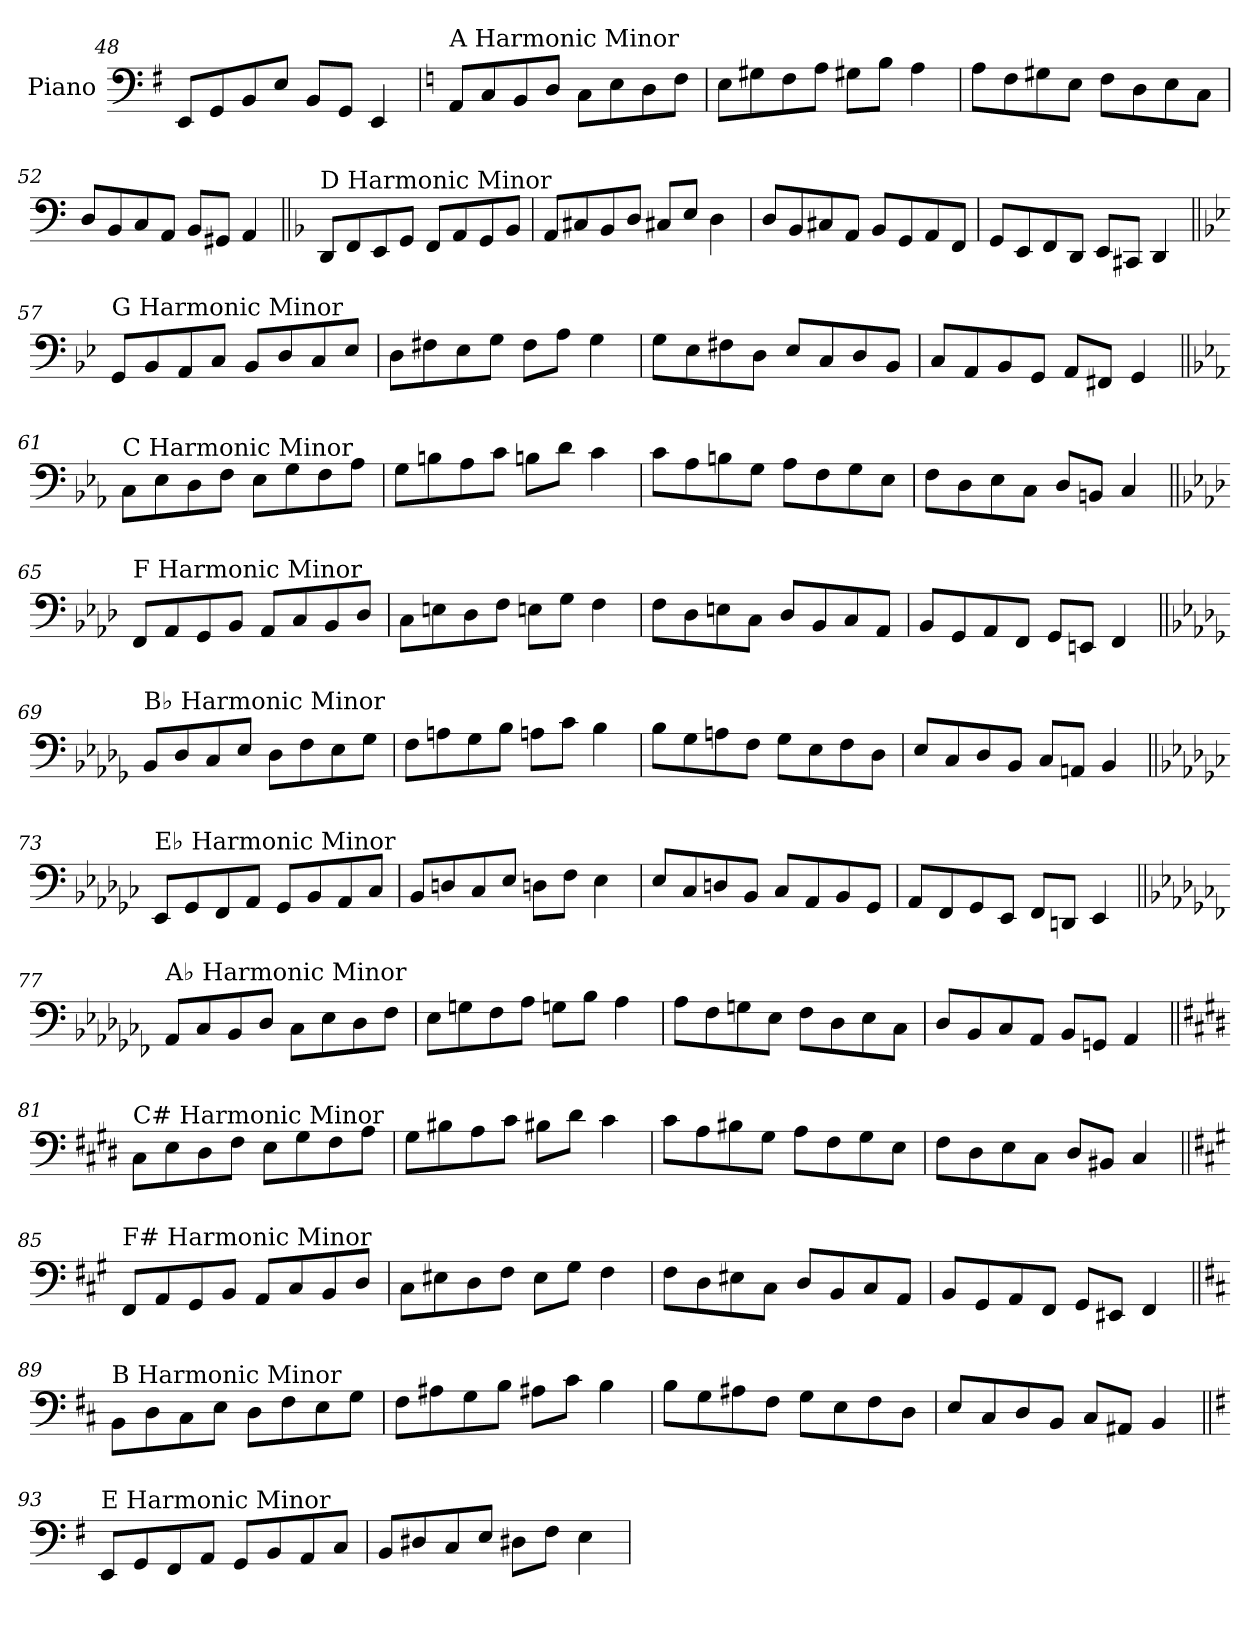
**kern
*part1
*staff1
*I"Piano
*I'Pno.
*clefF4
*k[f#]
=48
8EE/L
8GG/
8BB/
8E/J
8BB/L
8GG/J
4EE/
!!LO:PB:g=z
=49
*k[]
!LO:TX:a:t=A Harmonic Minor
8AA/L
8C/
8BB/
8D/J
8C\L
8E\
8D\
8F\J
=50
8E\L
8G#X\
8F\
8A\J
8G#X\L
8B\J
4A\
=51
8A\L
8F\
8G#X\
8E\J
8F\L
8D\
8E\
8C\J
=52
8D/L
8BB/
8C/
8AA/J
8BB/L
8GG#X/J
4AA/
!!LO:LB:g=z
=53||
*k[b-]
!LO:TX:a:t=D Harmonic Minor
8DD/L
8FF/
8EE/
8GG/J
8FF/L
8AA/
8GG/
8BB-/J
=54
8AA/L
8C#X/
8BB-/
8D/J
8C#X/L
8E/J
4D\
=55
8D/L
8BB-/
8C#X/
8AA/J
8BB-/L
8GG/
8AA/
8FF/J
=56
8GG/L
8EE/
8FF/
8DD/J
8EE/L
8CC#X/J
4DD/
!!LO:LB:g=z
=57||
*k[b-e-]
!LO:TX:a:t=G Harmonic Minor
8GG/L
8BB-/
8AA/
8C/J
8BB-/L
8D/
8C/
8E-/J
=58
8D\L
8F#X\
8E-\
8G\J
8F#\L
8A\J
4G\
=59
8G\L
8E-\
8F#X\
8D\J
8E-/L
8C/
8D/
8BB-/J
=60
8C/L
8AA/
8BB-/
8GG/J
8AA/L
8FF#X/J
4GG/
!!LO:LB:g=z
=61||
*k[b-e-a-]
!LO:TX:a:t=C Harmonic Minor
8C\L
8E-\
8D\
8F\J
8E-\L
8G\
8F\
8A-\J
=62
8G\L
8Bn\
8A-\
8c\J
8Bn\L
8d\J
4c\
=63
8c\L
8A-\
8Bn\
8G\J
8A-\L
8F\
8G\
8E-\J
=64
8F\L
8D\
8E-\
8C\J
8D/L
8BBn/J
4C/
!!LO:LB:g=z
=65||
*k[b-e-a-d-]
!LO:TX:a:t=F Harmonic Minor
8FF/L
8AA-/
8GG/
8BB-/J
8AA-/L
8C/
8BB-/
8D-/J
=66
8C\L
8En\
8D-\
8F\J
8En\L
8G\J
4F\
=67
8F\L
8D-\
8En\
8C\J
8D-/L
8BB-/
8C/
8AA-/J
=68
8BB-/L
8GG/
8AA-/
8FF/J
8GG/L
8EEn/J
4FF/
!!LO:LB:g=z
=69||
*k[b-e-a-d-g-]
!LO:TX:a:t=B♭ Harmonic Minor
8BB-/L
8D-/
8C/
8E-/J
8D-\L
8F\
8E-\
8G-\J
=70
8F\L
8An\
8G-\
8B-\J
8An\L
8c\J
4B-\
=71
8B-\L
8G-\
8An\
8F\J
8G-\L
8E-\
8F\
8D-\J
=72
8E-/L
8C/
8D-/
8BB-/J
8C/L
8AAn/J
4BB-/
!!LO:LB:g=z
=73||
*k[b-e-a-d-g-c-]
!LO:TX:a:t=E♭ Harmonic Minor
8EE-/L
8GG-/
8FF/
8AA-/J
8GG-/L
8BB-/
8AA-/
8C-/J
=74
8BB-/L
8Dn/
8C-/
8E-/J
8Dn\L
8F\J
4E-\
=75
8E-/L
8C-/
8Dn/
8BB-/J
8C-/L
8AA-/
8BB-/
8GG-/J
=76
8AA-/L
8FF/
8GG-/
8EE-/J
8FF/L
8DDn/J
4EE-/
!!LO:LB:g=z
=77||
*k[b-e-a-d-g-c-f-]
!LO:TX:a:t=A♭ Harmonic Minor
8AA-/L
8C-/
8BB-/
8D-/J
8C-\L
8E-\
8D-\
8F-\J
=78
8E-\L
8Gn\
8F-\
8A-\J
8Gn\L
8B-\J
4A-\
=79
8A-\L
8F-\
8Gn\
8E-\J
8F-\L
8D-\
8E-\
8C-\J
=80
8D-/L
8BB-/
8C-/
8AA-/J
8BB-/L
8GGn/J
4AA-/
!!LO:LB:g=z
=81||
*k[f#c#g#d#]
!LO:TX:a:t=C# Harmonic Minor
8C#\L
8E\
8D#\
8F#\J
8E\L
8G#\
8F#\
8A\J
=82
8G#\L
8B#X\
8A\
8c#\J
8B#X\L
8d#\J
4c#\
=83
8c#\L
8A\
8B#X\
8G#\J
8A\L
8F#\
8G#\
8E\J
=84
8F#\L
8D#\
8E\
8C#\J
8D#/L
8BB#X/J
4C#/
!!LO:LB:g=z
=85||
*k[f#c#g#]
!LO:TX:a:t=F# Harmonic Minor
8FF#/L
8AA/
8GG#/
8BB/J
8AA/L
8C#/
8BB/
8D/J
=86
8C#\L
8E#X\
8D\
8F#\J
8E#\L
8G#\J
4F#\
=87
8F#\L
8D\
8E#X\
8C#\J
8D/L
8BB/
8C#/
8AA/J
=88
8BB/L
8GG#/
8AA/
8FF#/J
8GG#/L
8EE#X/J
4FF#/
!!LO:LB:g=z
=89||
*k[f#c#]
!LO:TX:a:t=B Harmonic Minor
8BB\L
8D\
8C#\
8E\J
8D\L
8F#\
8E\
8G\J
=90
8F#\L
8A#X\
8G\
8B\J
8A#X\L
8c#\J
4B\
=91
8B\L
8G\
8A#X\
8F#\J
8G\L
8E\
8F#\
8D\J
=92
8E/L
8C#/
8D/
8BB/J
8C#/L
8AA#X/J
4BB/
!!LO:LB:g=z
=93||
*k[f#]
!LO:TX:a:t=E Harmonic Minor
8EE/L
8GG/
8FF#/
8AA/J
8GG/L
8BB/
8AA/
8C/J
=94
8BB/L
8D#X/
8C/
8E/J
8D#X\L
8F#\J
4E\
=
*-
